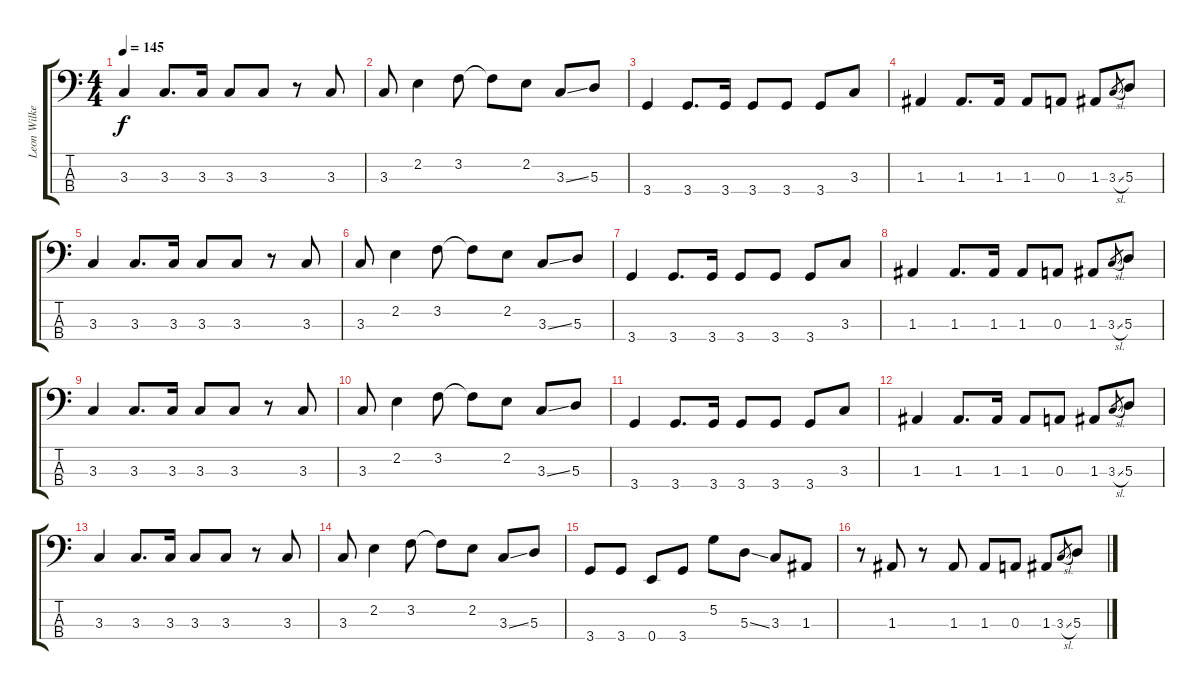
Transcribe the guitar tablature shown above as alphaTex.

\track ("Leon Wilkeson" "Leon Wilke") {instrument electricbassfinger}
\staff {score tabs}
\tuning (G2 D2 A1 E1) {hide}
\ts (4 4)
\tempo 145
\clef f4
\ks c
3.3.4{dy f} 3.3.8{d} 3.3.16 3.3.8 3.3.8 r.8 3.3.8 |
3.3.8 2.2.4 3.2.8 3.2{t}.8 2.2.8 3.3{ss}.8 5.3.8 |
3.4.4 3.4.8{d} 3.4.16 3.4.8 3.4.8 3.4.8 3.3.8 |
1.3.4 1.3.8{d} 1.3.16 1.3.8 0.3.8 1.3.8 3.3{sl}.8{gr} 5.3.8 |
3.3.4 3.3.8{d} 3.3.16 3.3.8 3.3.8 r.8 3.3.8 |
3.3.8 2.2.4 3.2.8 3.2{t}.8 2.2.8 3.3{ss}.8 5.3.8 |
3.4.4 3.4.8{d} 3.4.16 3.4.8 3.4.8 3.4.8 3.3.8 |
1.3.4 1.3.8{d} 1.3.16 1.3.8 0.3.8 1.3.8 3.3{sl}.8{gr} 5.3.8 |
3.3.4 3.3.8{d} 3.3.16 3.3.8 3.3.8 r.8 3.3.8 |
3.3.8 2.2.4 3.2.8 3.2{t}.8 2.2.8 3.3{ss}.8 5.3.8 |
3.4.4 3.4.8{d} 3.4.16 3.4.8 3.4.8 3.4.8 3.3.8 |
1.3.4 1.3.8{d} 1.3.16 1.3.8 0.3.8 1.3.8 3.3{sl}.8{gr} 5.3.8 |
3.3.4 3.3.8{d} 3.3.16 3.3.8 3.3.8 r.8 3.3.8 |
3.3.8 2.2.4 3.2.8 3.2{t}.8 2.2.8 3.3{ss}.8 5.3.8 |
3.4.8 3.4.8 0.4.8 3.4.8 5.2.8 5.3{ss}.8 3.3.8 1.3.8 |
r.8 1.3.8 r.8 1.3.8 1.3.8 0.3.8 1.3.8 3.3{sl}.8{gr} 5.3.8
